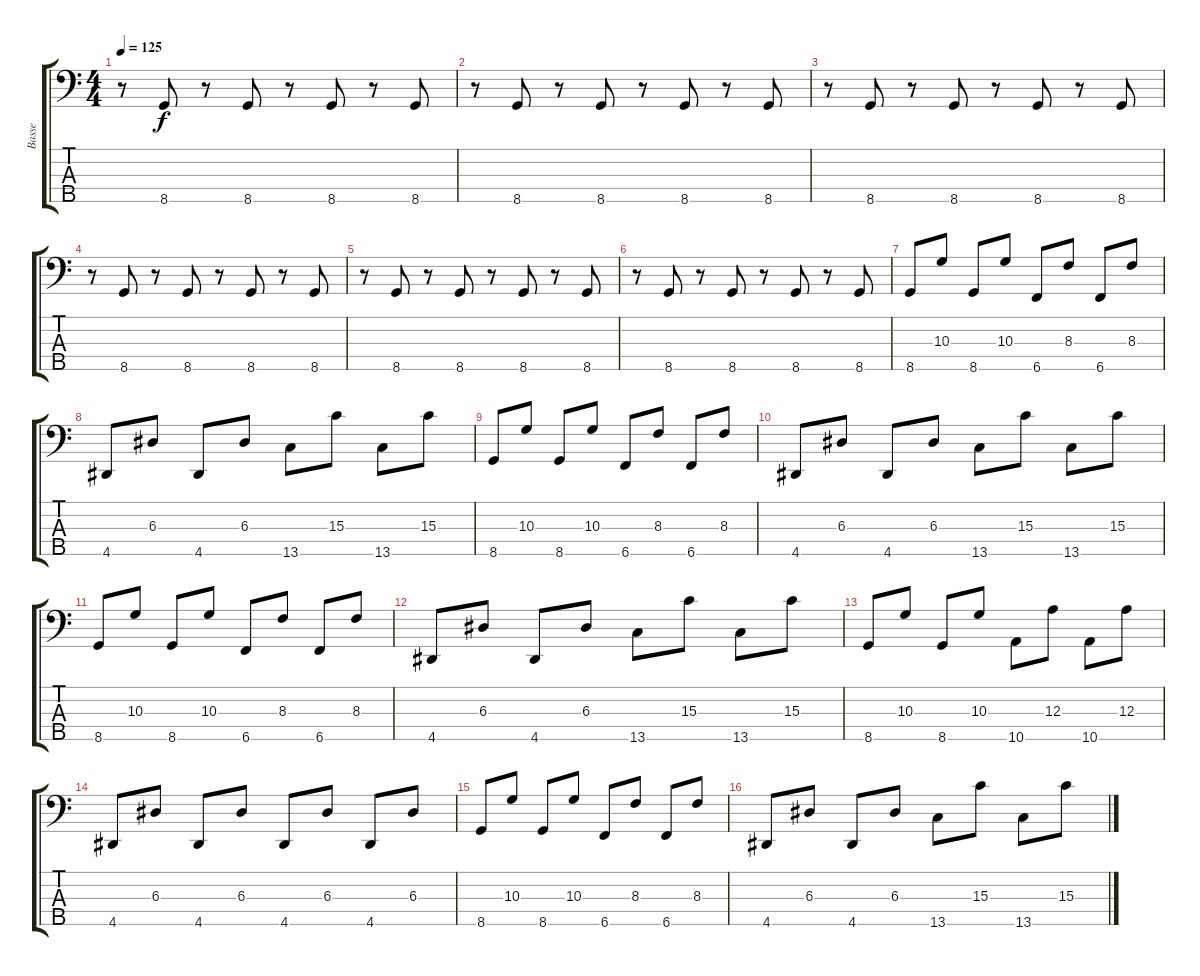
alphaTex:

\track ("Basse" "Basse") {instrument electricbasspick}
\staff {score tabs}
\tuning (G2 D2 A1 E1 B0) {hide}
\ts (4 4)
\tempo 125
\clef f4
\ks c
r.8{dy f} 8.5.8 r.8 8.5.8 r.8 8.5.8 r.8 8.5.8 |
r.8 8.5.8 r.8 8.5.8 r.8 8.5.8 r.8 8.5.8 |
r.8 8.5.8 r.8 8.5.8 r.8 8.5.8 r.8 8.5.8 |
r.8 8.5.8 r.8 8.5.8 r.8 8.5.8 r.8 8.5.8 |
r.8 8.5.8 r.8 8.5.8 r.8 8.5.8 r.8 8.5.8 |
r.8 8.5.8 r.8 8.5.8 r.8 8.5.8 r.8 8.5.8 |
8.5.8 10.3.8 8.5.8 10.3.8 6.5.8 8.3.8 6.5.8 8.3.8 |
4.5.8 6.3.8 4.5.8 6.3.8 13.5.8 15.3.8 13.5.8 15.3.8 |
8.5.8 10.3.8 8.5.8 10.3.8 6.5.8 8.3.8 6.5.8 8.3.8 |
4.5.8 6.3.8 4.5.8 6.3.8 13.5.8 15.3.8 13.5.8 15.3.8 |
8.5.8 10.3.8 8.5.8 10.3.8 6.5.8 8.3.8 6.5.8 8.3.8 |
4.5.8 6.3.8 4.5.8 6.3.8 13.5.8 15.3.8 13.5.8 15.3.8 |
8.5.8 10.3.8 8.5.8 10.3.8 10.5.8 12.3.8 10.5.8 12.3.8 |
4.5.8 6.3.8 4.5.8 6.3.8 4.5.8 6.3.8 4.5.8 6.3.8 |
8.5.8 10.3.8 8.5.8 10.3.8 6.5.8 8.3.8 6.5.8 8.3.8 |
4.5.8 6.3.8 4.5.8 6.3.8 13.5.8 15.3.8 13.5.8 15.3.8
